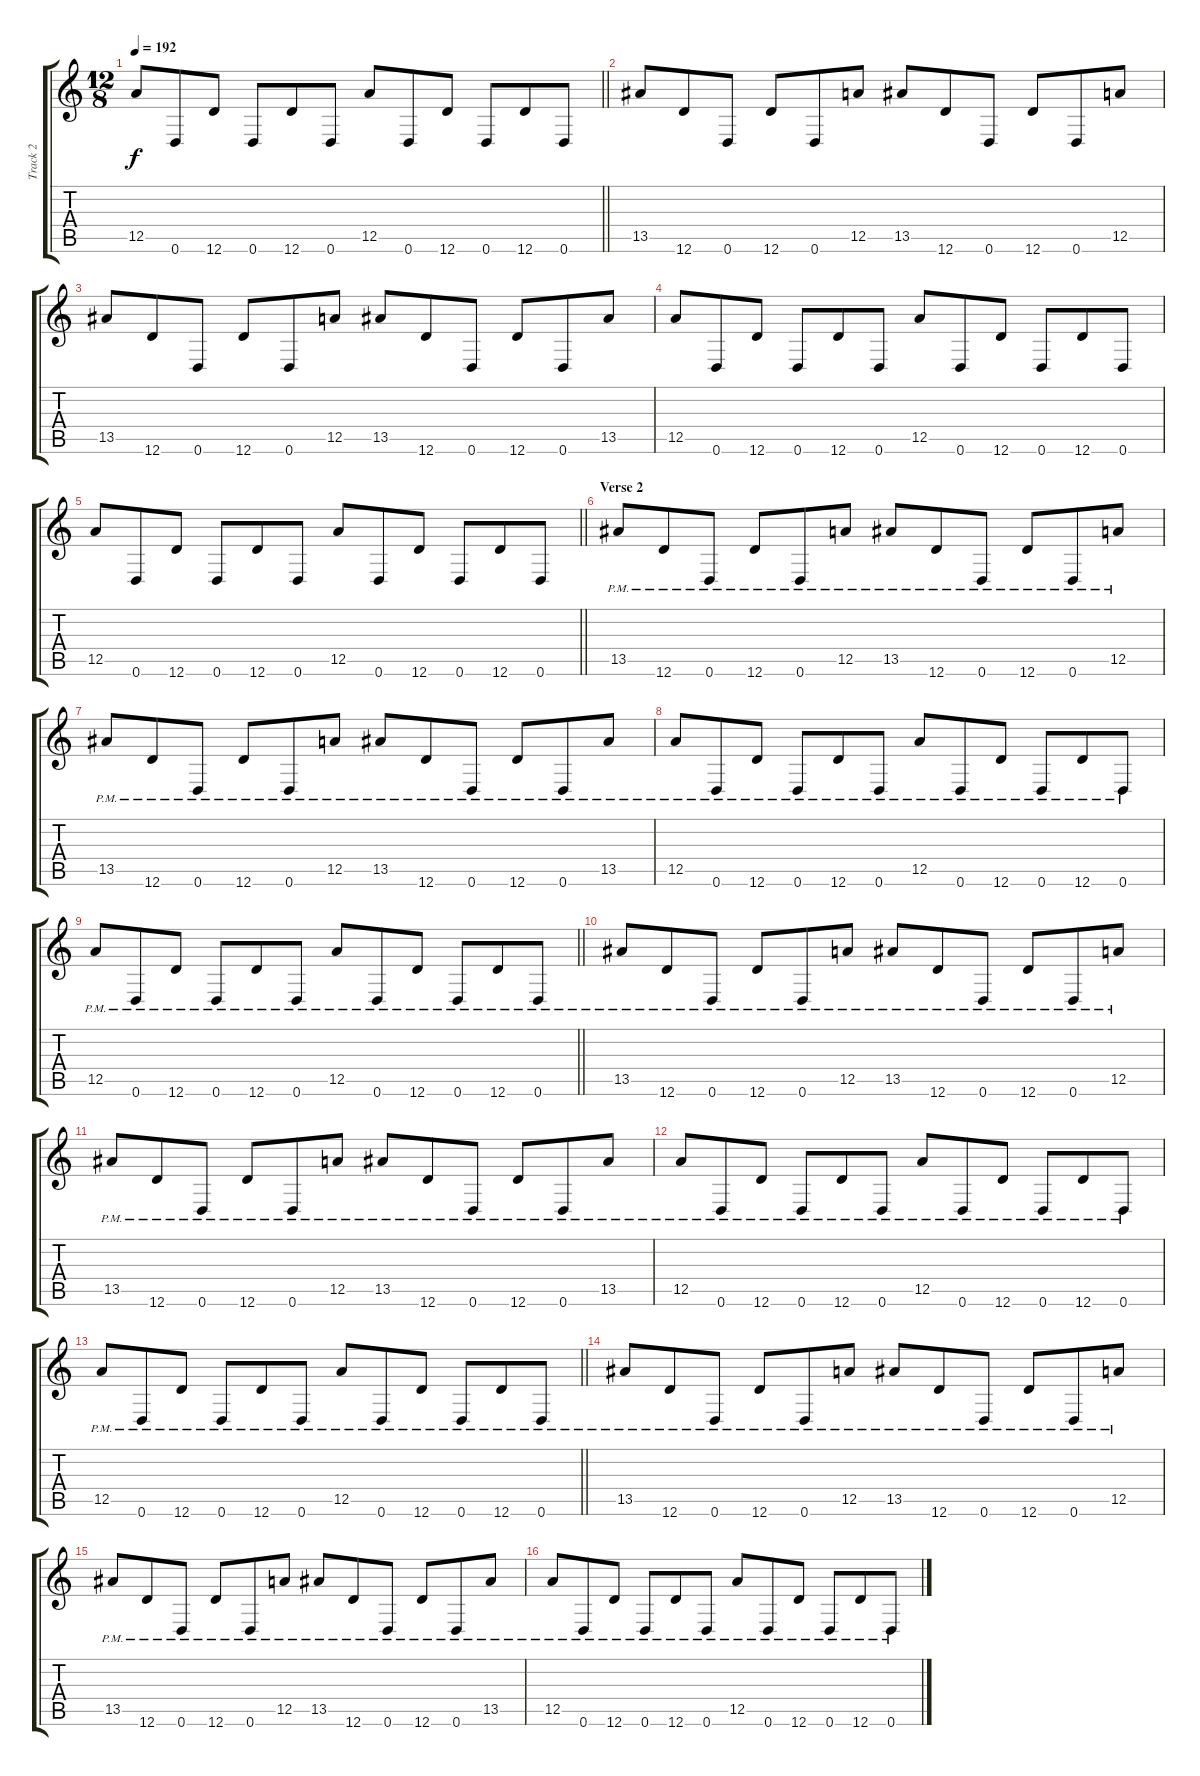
\track ("Track 2" "Track 2") {instrument overdrivenguitar}
\staff {score tabs}
\tuning (E4 B3 G3 D3 A2 D2) {hide}
\ts (12 8)
\tempo 192
\clef g2
\barLineRight lightlight
\ks c
12.5.8{dy f} 0.6.8 12.6.8 0.6.8 12.6.8 0.6.8 12.5.8 0.6.8 12.6.8 0.6.8 12.6.8 0.6.8 |
13.5.8 12.6.8 0.6.8 12.6.8 0.6.8 12.5.8 13.5.8 12.6.8 0.6.8 12.6.8 0.6.8 12.5.8 |
13.5.8 12.6.8 0.6.8 12.6.8 0.6.8 12.5.8 13.5.8 12.6.8 0.6.8 12.6.8 0.6.8 13.5.8 |
12.5.8 0.6.8 12.6.8 0.6.8 12.6.8 0.6.8 12.5.8 0.6.8 12.6.8 0.6.8 12.6.8 0.6.8 |
\barLineRight lightlight
12.5.8 0.6.8 12.6.8 0.6.8 12.6.8 0.6.8 12.5.8 0.6.8 12.6.8 0.6.8 12.6.8 0.6.8 |
\section ("" "Verse 2")
13.5{pm}.8 12.6{pm}.8 0.6{pm}.8 12.6{pm}.8 0.6{pm}.8 12.5{pm}.8 13.5{pm}.8 12.6{pm}.8 0.6{pm}.8 12.6{pm}.8 0.6{pm}.8 12.5{pm}.8 |
13.5{pm}.8 12.6{pm}.8 0.6{pm}.8 12.6{pm}.8 0.6{pm}.8 12.5{pm}.8 13.5{pm}.8 12.6{pm}.8 0.6{pm}.8 12.6{pm}.8 0.6{pm}.8 13.5{pm}.8 |
12.5{pm}.8 0.6{pm}.8 12.6{pm}.8 0.6{pm}.8 12.6{pm}.8 0.6{pm}.8 12.5{pm}.8 0.6{pm}.8 12.6{pm}.8 0.6{pm}.8 12.6{pm}.8 0.6{pm}.8 |
\barLineRight lightlight
12.5{pm}.8 0.6{pm}.8 12.6{pm}.8 0.6{pm}.8 12.6{pm}.8 0.6{pm}.8 12.5{pm}.8 0.6{pm}.8 12.6{pm}.8 0.6{pm}.8 12.6{pm}.8 0.6{pm}.8 |
13.5{pm}.8 12.6{pm}.8 0.6{pm}.8 12.6{pm}.8 0.6{pm}.8 12.5{pm}.8 13.5{pm}.8 12.6{pm}.8 0.6{pm}.8 12.6{pm}.8 0.6{pm}.8 12.5{pm}.8 |
13.5{pm}.8 12.6{pm}.8 0.6{pm}.8 12.6{pm}.8 0.6{pm}.8 12.5{pm}.8 13.5{pm}.8 12.6{pm}.8 0.6{pm}.8 12.6{pm}.8 0.6{pm}.8 13.5{pm}.8 |
12.5{pm}.8 0.6{pm}.8 12.6{pm}.8 0.6{pm}.8 12.6{pm}.8 0.6{pm}.8 12.5{pm}.8 0.6{pm}.8 12.6{pm}.8 0.6{pm}.8 12.6{pm}.8 0.6{pm}.8 |
\barLineRight lightlight
12.5{pm}.8 0.6{pm}.8 12.6{pm}.8 0.6{pm}.8 12.6{pm}.8 0.6{pm}.8 12.5{pm}.8 0.6{pm}.8 12.6{pm}.8 0.6{pm}.8 12.6{pm}.8 0.6{pm}.8 |
13.5{pm}.8 12.6{pm}.8 0.6{pm}.8 12.6{pm}.8 0.6{pm}.8 12.5{pm}.8 13.5{pm}.8 12.6{pm}.8 0.6{pm}.8 12.6{pm}.8 0.6{pm}.8 12.5{pm}.8 |
13.5{pm}.8 12.6{pm}.8 0.6{pm}.8 12.6{pm}.8 0.6{pm}.8 12.5{pm}.8 13.5{pm}.8 12.6{pm}.8 0.6{pm}.8 12.6{pm}.8 0.6{pm}.8 13.5{pm}.8 |
12.5{pm}.8 0.6{pm}.8 12.6{pm}.8 0.6{pm}.8 12.6{pm}.8 0.6{pm}.8 12.5{pm}.8 0.6{pm}.8 12.6{pm}.8 0.6{pm}.8 12.6{pm}.8 0.6{pm}.8
